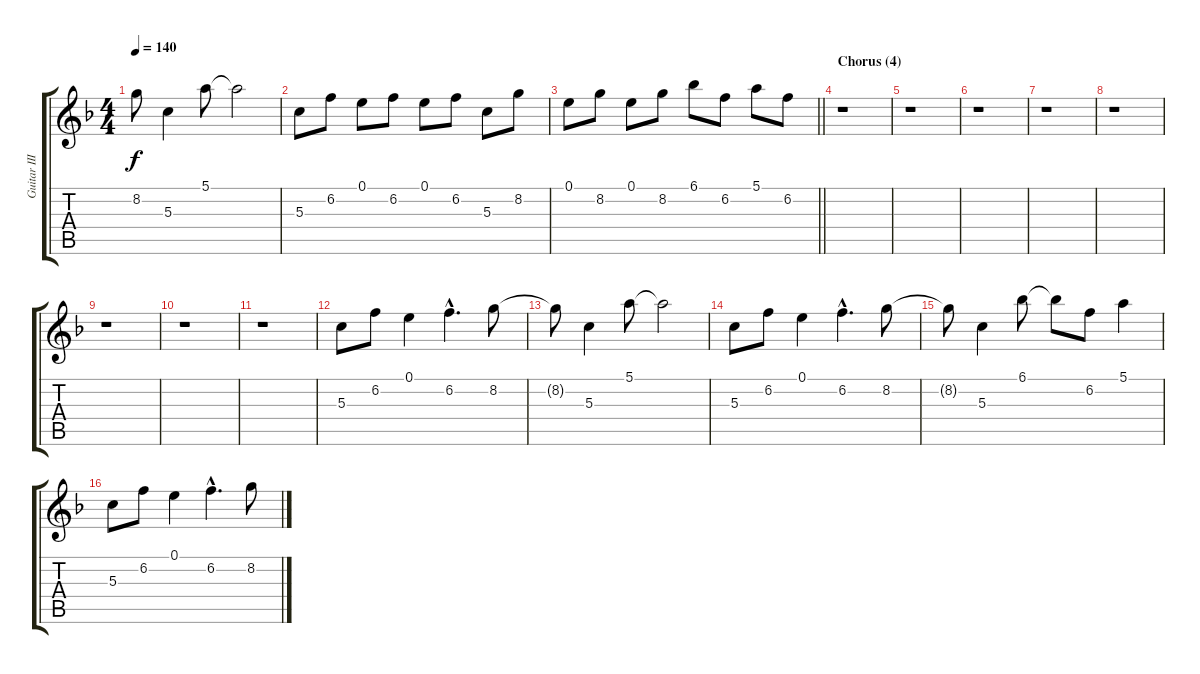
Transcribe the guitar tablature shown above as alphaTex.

\track ("Guitar III (Jun)" "Guitar III") {instrument electricguitarjazz}
\staff {score tabs}
\tuning (E4 B3 G3 D3 A2 E2) {hide}
\ts (4 4)
\tempo 140
\clef g2
\ks f
8.2{t}.8{dy f} 5.3.4 5.1.8 5.1{t}.2 |
5.3.8 6.2.8 0.1.8 6.2.8 0.1.8 6.2.8 5.3.8 8.2.8 |
\barLineRight lightlight
0.1.8 8.2.8 0.1.8 8.2.8 6.1.8 6.2.8 5.1.8 6.2.8 |
\section ("" "Chorus (4)")
r.1 |
r.1 |
r.1 |
r.1 |
r.1 |
r.1 |
r.1 |
r.1 |
5.3.8 6.2.8 0.1.4 6.2{hac}.4{d} 8.2.8 |
8.2{t}.8 5.3.4 5.1.8 5.1{t}.2 |
5.3.8 6.2.8 0.1.4 6.2{hac}.4{d} 8.2.8 |
8.2{t}.8 5.3.4 6.1.8 6.1{t}.8 6.2.8 5.1.4 |
5.3.8 6.2.8 0.1.4 6.2{hac}.4{d} 8.2.8
